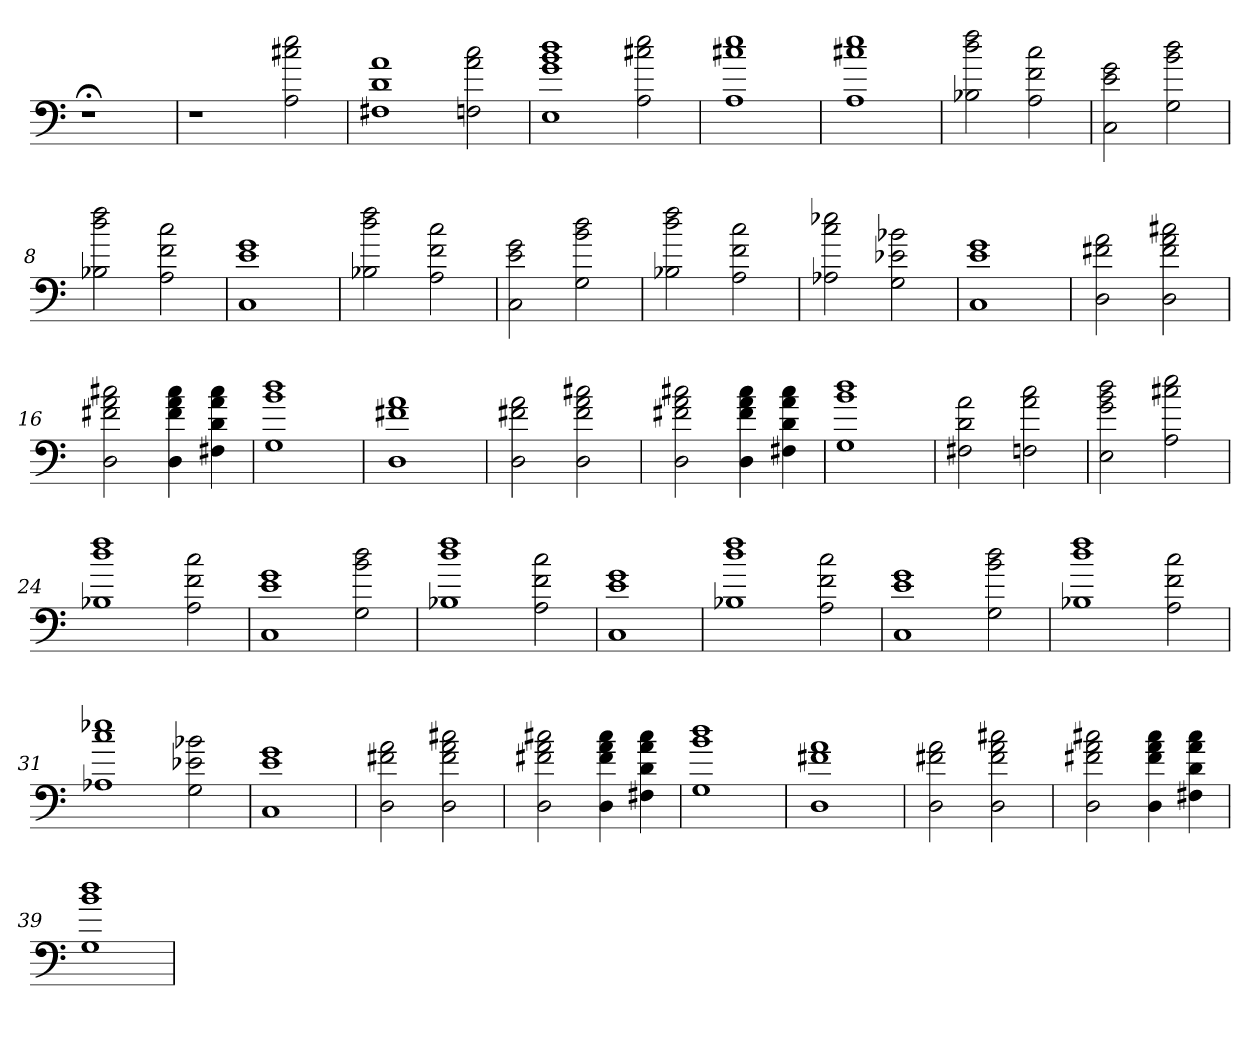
**kern
*part1
*staff1
=
1r;<
=1
1r
2A 2cc#X 2ee
=2
1F#X 1d 1a
2Fn 2a 2cc
=3
1E 1g 1b 1dd
2A 2cc#X 2ee
=4
1A 1cc#X 1ee
=5
1A 1cc#X 1ee
=6
2B-X 2dd 2ff
2A 2f 2cc
=7
2C 2e 2g
2G 2b 2dd
=8
2B-X 2dd 2ff
2A 2f 2cc
=9
1C 1e 1g
=10
2B-X 2dd 2ff
2A 2f 2cc
=11
2C 2e 2g
2G 2b 2dd
=12
2B-X 2dd 2ff
2A 2f 2cc
=13
2A-X 2cc 2ee-X
2G 2e-X 2b-X
=14
1C 1e 1g
=15
2D 2f#X 2a
2D 2f# 2a 2cc#X
=16
2D 2f#X 2a 2cc#X
4D 4f# 4a 4cc#
4F#X 4d 4a 4cc#
=17
1G 1b 1dd
=18
1D 1f#X 1a
=19
2D 2f#X 2a
2D 2f# 2a 2cc#X
=20
2D 2f#X 2a 2cc#X
4D 4f# 4a 4cc#
4F#X 4d 4a 4cc#
=21
1G 1b 1dd
=22
2F#X 2d 2a
2Fn 2a 2cc
=23
2E 2g 2b 2dd
2A 2cc#X 2ee
=24
1B-X 1dd 1ff
2A 2f 2cc
=25
1C 1e 1g
2G 2b 2dd
=26
1B-X 1dd 1ff
2A 2f 2cc
=27
1C 1e 1g
=28
1B-X 1dd 1ff
2A 2f 2cc
=29
1C 1e 1g
2G 2b 2dd
=30
1B-X 1dd 1ff
2A 2f 2cc
=31
1A-X 1cc 1ee-X
2G 2e-X 2b-X
=32
1C 1e 1g
=33
2D 2f#X 2a
2D 2f# 2a 2cc#X
=34
2D 2f#X 2a 2cc#X
4D 4f# 4a 4cc#
4F#X 4d 4a 4cc#
=35
1G 1b 1dd
=36
1D 1f#X 1a
=37
2D 2f#X 2a
2D 2f# 2a 2cc#X
=38
2D 2f#X 2a 2cc#X
4D 4f# 4a 4cc#
4F#X 4d 4a 4cc#
=39
1G 1b 1dd
=
*-
